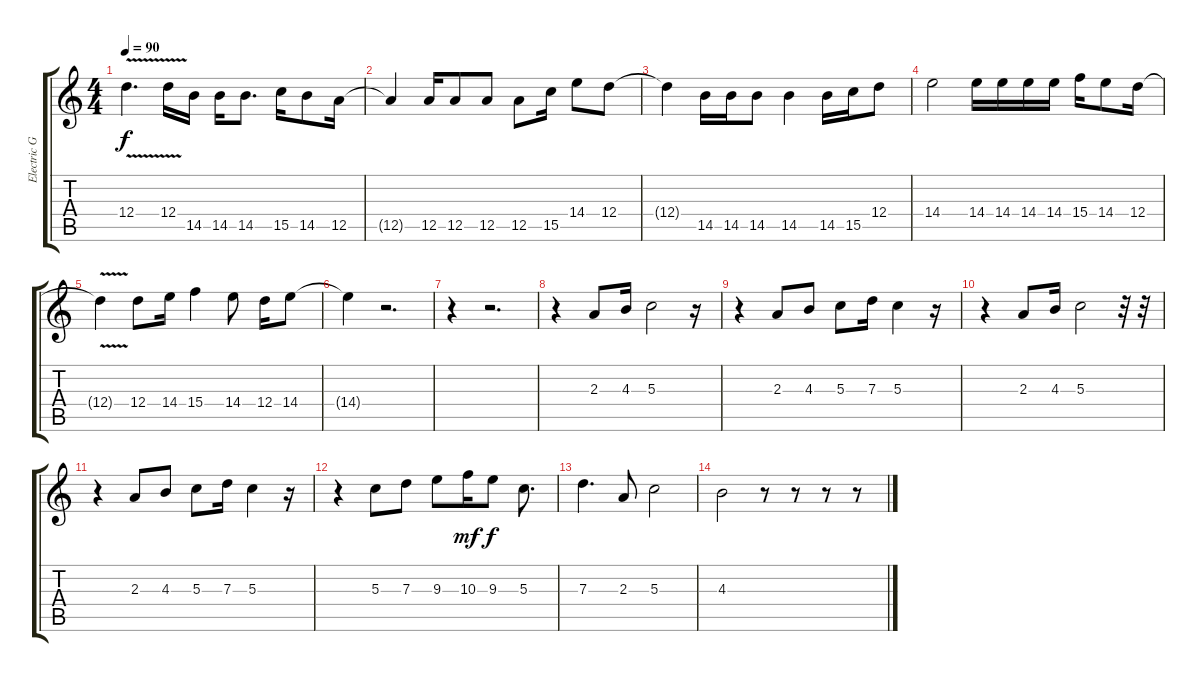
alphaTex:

\track ("Electric Guitar (Drive)" "Electric G") {instrument overdrivenguitar}
\staff {score tabs}
\tuning (E4 B3 G3 D3 A2 E2) {hide}
\ts (4 4)
\tempo 90
\clef g2
\ks c
12.4{v t}.4{d dy f} 12.4{v}.16 14.5.16 14.5.16 14.5.8{d} 15.5.16 14.5.8 12.5.16 |
12.5{t}.4 12.5.16 12.5.8 12.5.8 12.5.8 15.5.16 14.4.8 12.4.8 |
12.4{t}.4 14.5.16 14.5.16 14.5.8 14.5.4 14.5.16 15.5.16 12.4.8 |
14.4.2 14.4.16 14.4.16 14.4.16 14.4.16 15.4.16 14.4.8 12.4.16 |
12.4{v t}.4 12.4.8 14.4.16 15.4.4 14.4.8 12.4.16 14.4.8 |
14.4{t}.4 r.2{d} |
r.4 r.2{d} |
r.4 2.3.8 4.3.16 5.3.2 r.16 |
r.4 2.3.8 4.3.8 5.3.8 7.3.16 5.3.4 r.16 |
r.4 2.3.8 4.3.16 5.3.2 r.32 r.32 |
r.4 2.3.8 4.3.8 5.3.8 7.3.16 5.3.4 r.16 |
r.4 5.3.8 7.3.8 9.3.8 10.3.16{dy mf} 9.3.8{dy f} 5.3.8{d} |
7.3.4{d} 2.3.8 5.3.2 |
4.3.2 r.8 r.8 r.8 r.8
